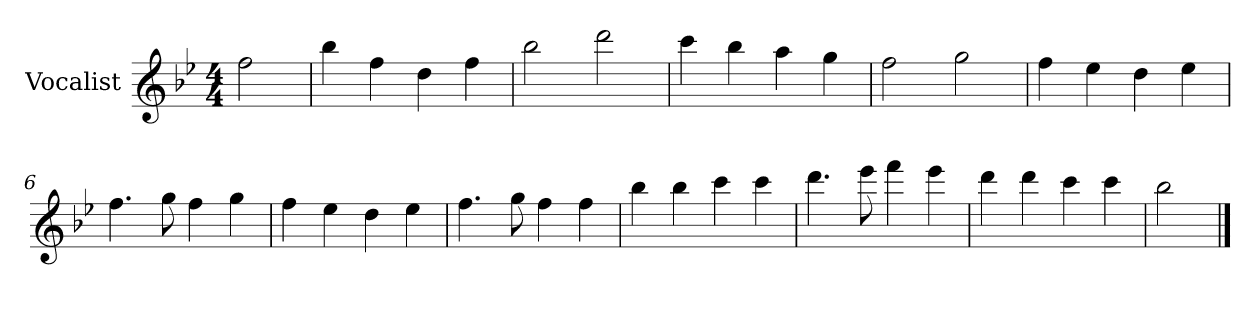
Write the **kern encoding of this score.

**kern
*part1
*staff1
*I"Vocalist
*k[b-e-]
*B-:
*M4/4
=
2ff
=1
4bb-
4ff
4dd
4ff
=2
2bb-
2ddd
=3
4ccc
4bb-
4aa
4gg
=4
2ff
2gg
=5
4ff
4ee-
4dd
4ee-
=6
4.ff
8gg
4ff
4gg
=7
4ff
4ee-
4dd
4ee-
=8
4.ff
8gg
4ff
4ff
=9
4bb-
4bb-
4ccc
4ccc
=10
4.ddd
8eee-
4fff
4eee-
=11
4ddd
4ddd
4ccc
4ccc
=12
2bb-
==
*-
